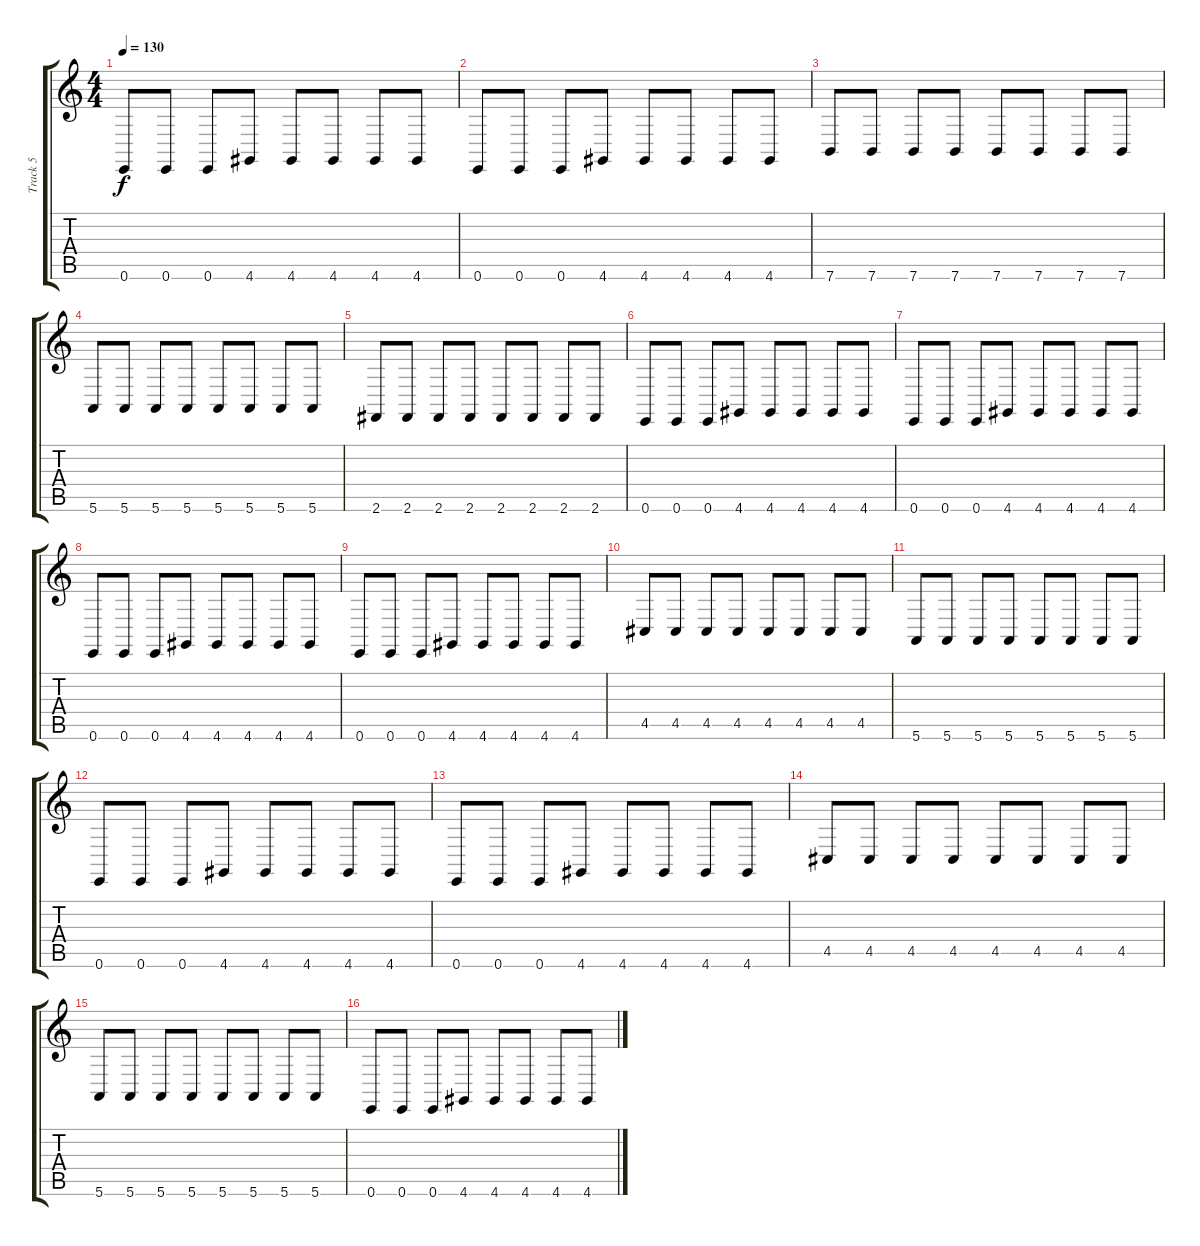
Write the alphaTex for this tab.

\track ("Track 5" "Track 5") {instrument lead8bassandlead}
\staff {score tabs}
\tuning (E4 B3 G3 D3 A2 E2) {hide}
\ts (4 4)
\tempo 130
\clef g2
\ks c
0.6.8{dy f} 0.6.8 0.6.8 4.6.8 4.6.8 4.6.8 4.6.8 4.6.8 |
0.6.8 0.6.8 0.6.8 4.6.8 4.6.8 4.6.8 4.6.8 4.6.8 |
7.6.8 7.6.8 7.6.8 7.6.8 7.6.8 7.6.8 7.6.8 7.6.8 |
5.6.8 5.6.8 5.6.8 5.6.8 5.6.8 5.6.8 5.6.8 5.6.8 |
2.6.8 2.6.8 2.6.8 2.6.8 2.6.8 2.6.8 2.6.8 2.6.8 |
0.6.8 0.6.8 0.6.8 4.6.8 4.6.8 4.6.8 4.6.8 4.6.8 |
0.6.8 0.6.8 0.6.8 4.6.8 4.6.8 4.6.8 4.6.8 4.6.8 |
0.6.8 0.6.8 0.6.8 4.6.8 4.6.8 4.6.8 4.6.8 4.6.8 |
0.6.8 0.6.8 0.6.8 4.6.8 4.6.8 4.6.8 4.6.8 4.6.8 |
4.5.8 4.5.8 4.5.8 4.5.8 4.5.8 4.5.8 4.5.8 4.5.8 |
5.6.8 5.6.8 5.6.8 5.6.8 5.6.8 5.6.8 5.6.8 5.6.8 |
0.6.8 0.6.8 0.6.8 4.6.8 4.6.8 4.6.8 4.6.8 4.6.8 |
0.6.8 0.6.8 0.6.8 4.6.8 4.6.8 4.6.8 4.6.8 4.6.8 |
4.5.8 4.5.8 4.5.8 4.5.8 4.5.8 4.5.8 4.5.8 4.5.8 |
5.6.8 5.6.8 5.6.8 5.6.8 5.6.8 5.6.8 5.6.8 5.6.8 |
0.6.8 0.6.8 0.6.8 4.6.8 4.6.8 4.6.8 4.6.8 4.6.8
